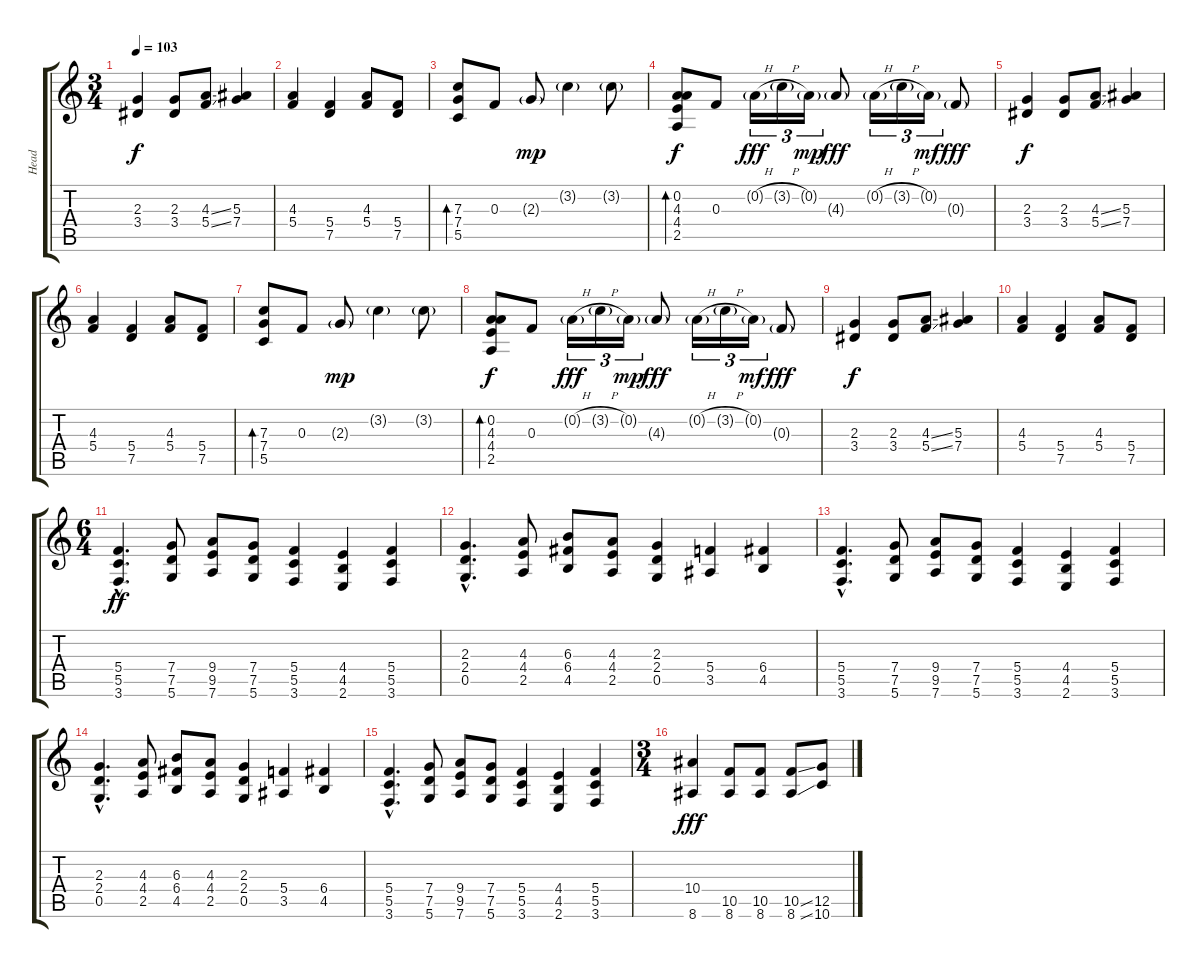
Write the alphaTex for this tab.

\track ("Head" "Head") {instrument electricguitarclean}
\staff {score tabs}
\tuning (D4 A3 F3 C3 G2 D2) {hide}
\ts (3 4)
\tempo 103
\clef g2
\ks c
(2.3 3.4).4{dy f} (2.3 3.4).8 (4.3{ss} 5.4{ss}).8 (5.3 7.4).4 |
(4.3 5.4).4 (5.4 7.5).4 (4.3 5.4).8 (5.4 7.5).8 |
(7.3 7.4 5.5).8{bd 120 instrument electricguitarclean} 0.3.8 2.3{g}.8{dy mp} 3.2{g}.4 3.2{g}.8 |
(0.2 4.3 4.4 2.5).8{bd 120 dy f} 0.3.8 0.2{h g}.16{tu (3 2) dy fff} 3.2{h g}.16{tu (3 2)} 0.2{g}.16{tu (3 2) dy mp} 4.3{g}.8{dy fff} 0.2{h g}.16{tu (3 2)} 3.2{h g}.16{tu (3 2)} 0.2{g}.16{tu (3 2) dy mf} 0.3{g}.8{dy fff} |
(2.3 3.4).4{dy f} (2.3 3.4).8 (4.3{ss} 5.4{ss}).8 (5.3 7.4).4 |
(4.3 5.4).4 (5.4 7.5).4 (4.3 5.4).8 (5.4 7.5).8 |
(7.3 7.4 5.5).8{bd 120 instrument electricguitarclean} 0.3.8 2.3{g}.8{dy mp} 3.2{g}.4 3.2{g}.8 |
(0.2 4.3 4.4 2.5).8{bd 120 dy f} 0.3.8 0.2{h g}.16{tu (3 2) dy fff} 3.2{h g}.16{tu (3 2)} 0.2{g}.16{tu (3 2) dy mp} 4.3{g}.8{dy fff} 0.2{h g}.16{tu (3 2)} 3.2{h g}.16{tu (3 2)} 0.2{g}.16{tu (3 2) dy mf} 0.3{g}.8{dy fff} |
(2.3 3.4).4{dy f} (2.3 3.4).8 (4.3{ss} 5.4{ss}).8 (5.3 7.4).4 |
(4.3 5.4).4 (5.4 7.5).4 (4.3 5.4).8 (5.4 7.5).8 |
\ts (6 4)
(5.4{hac} 5.5{hac} 3.6{hac}).4{d dy ff volume 11 balance 8 instrument distortionguitar} (7.4 7.5 5.6).8 (9.4 9.5 7.6).8 (7.4 7.5 5.6).8 (5.4 5.5 3.6).4 (4.4 4.5 2.6).4 (5.4 5.5 3.6).4 |
(2.3{hac} 2.4{hac} 0.5{hac}).4{d} (4.3 4.4 2.5).8 (6.3 6.4 4.5).8 (4.3 4.4 2.5).8 (2.3 2.4 0.5).4 (5.4 3.5).4 (6.4 4.5).4 |
(5.4{hac} 5.5{hac} 3.6{hac}).4{d volume 11 balance 8 instrument distortionguitar} (7.4 7.5 5.6).8 (9.4 9.5 7.6).8 (7.4 7.5 5.6).8 (5.4 5.5 3.6).4 (4.4 4.5 2.6).4 (5.4 5.5 3.6).4 |
(2.3{hac} 2.4{hac} 0.5{hac}).4{d} (4.3 4.4 2.5).8 (6.3 6.4 4.5).8 (4.3 4.4 2.5).8 (2.3 2.4 0.5).4 (5.4 3.5).4 (6.4 4.5).4 |
(5.4{hac} 5.5{hac} 3.6{hac}).4{d} (7.4 7.5 5.6).8 (9.4 9.5 7.6).8 (7.4 7.5 5.6).8 (5.4 5.5 3.6).4 (4.4 4.5 2.6).4 (5.4 5.5 3.6).4 |
\ts (3 4)
(10.4 8.6).4{dy fff balance 3} (10.5 8.6).8 (10.5 8.6).8 (10.5{ss} 8.6{ss}).8 (12.5 10.6).8
